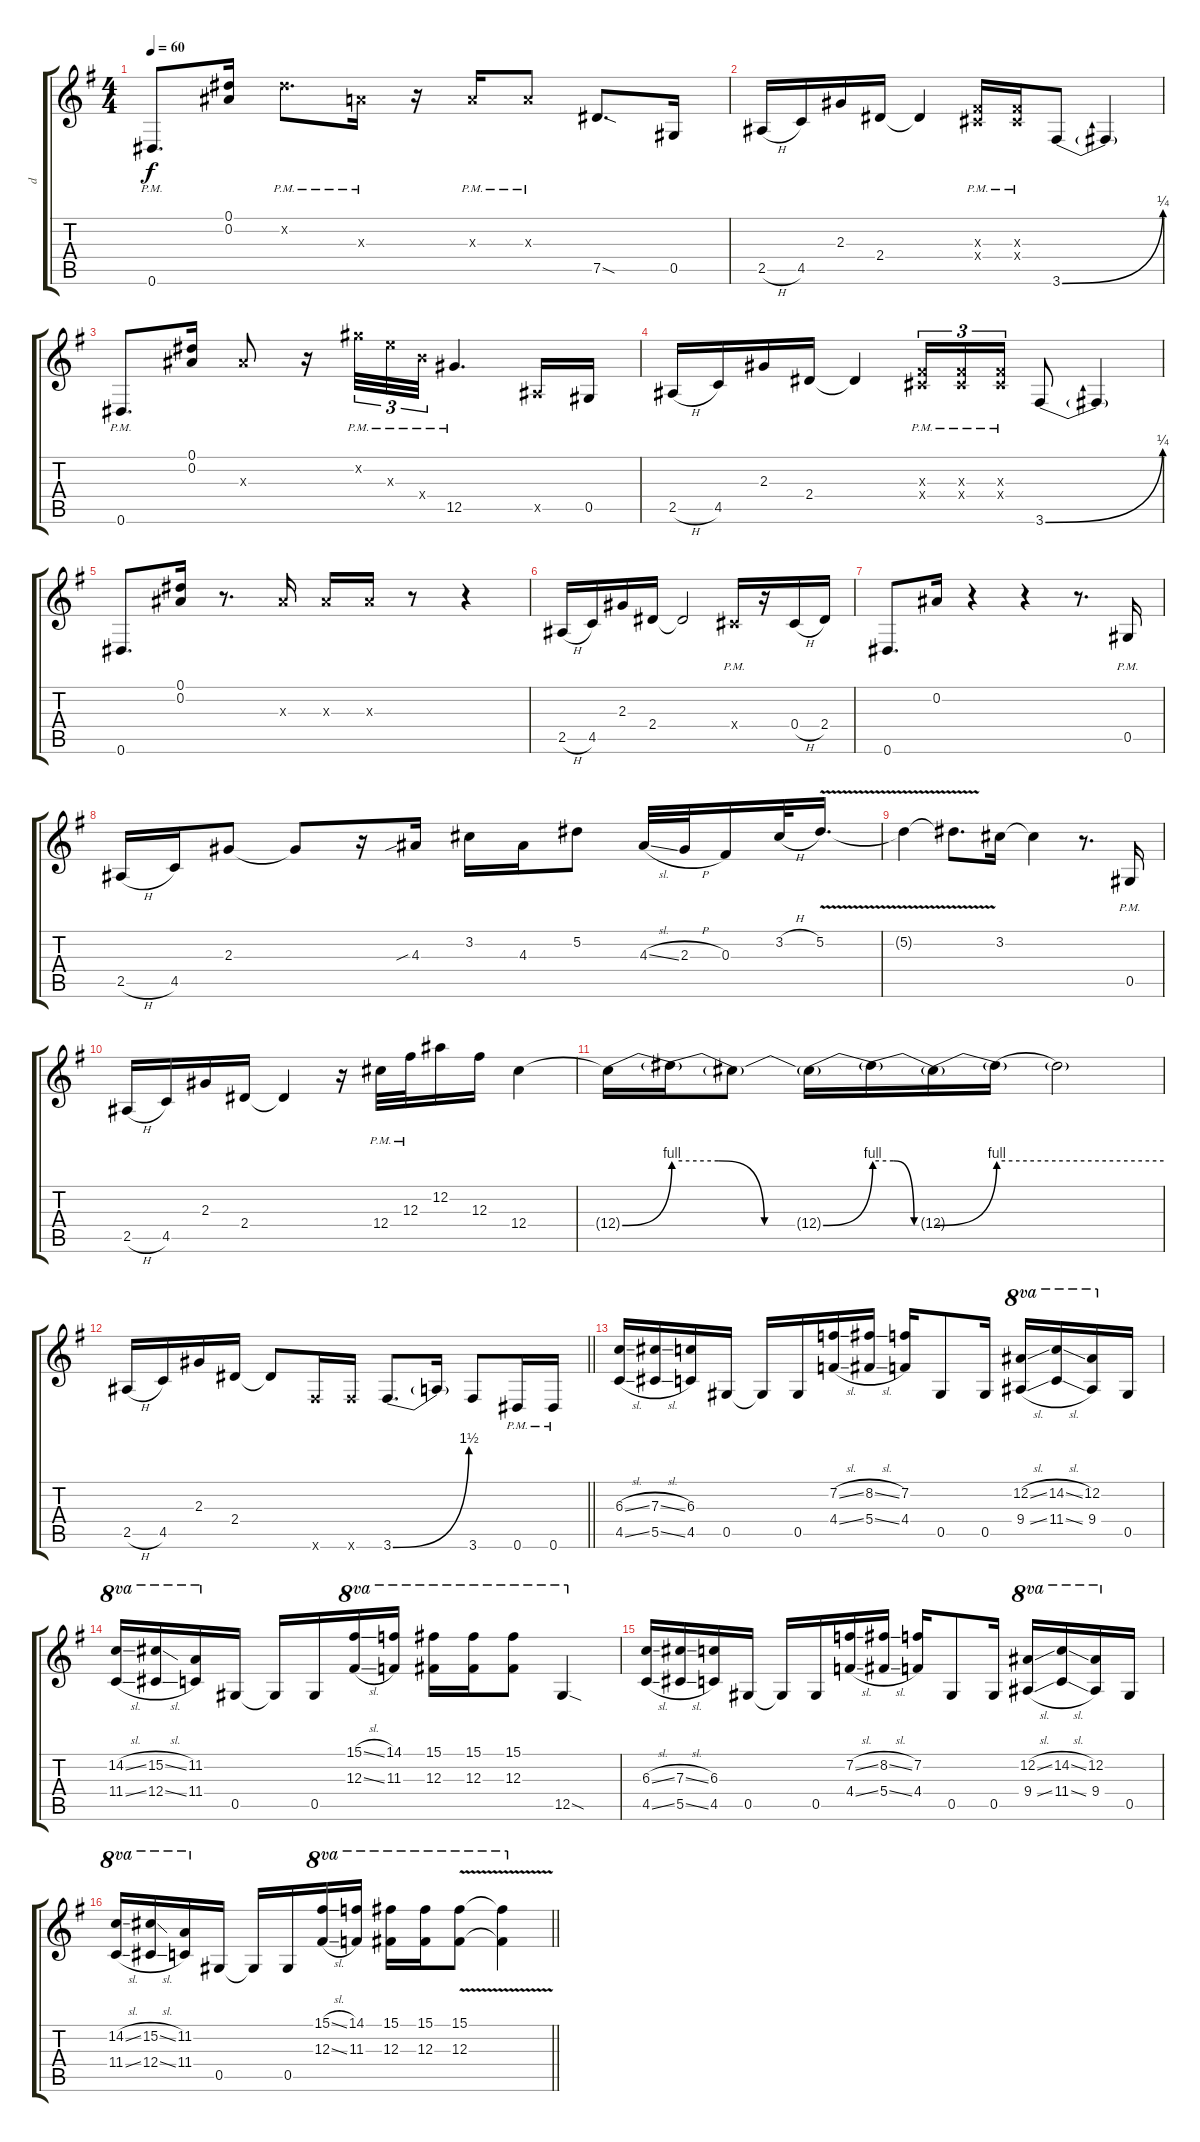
\track ("d" "d") {instrument distortionguitar}
\staff {score tabs}
\tuning (Eb4 Bb3 Gb3 Db3 Ab2 Eb2) {hide}
\ts (4 4)
\tempo 60
\clef g2
\ks g
0.6{pm}.8{d dy f instrument distortionguitar} (0.1 0.2).16 5.2{pm x}.8{d} 3.3{pm x}.16 r.16 3.3{pm x}.16 3.3{pm x}.8 7.5{sod}.8{d} 0.5.16 |
2.5{h}.16 4.5.16 2.3.16 2.4.16 2.4{t}.4 (0.3{pm x} 0.4{pm x}).16 (0.3{pm x} 0.4{pm x}).16 3.6{be (bend 0 0 60 1)}.8 3.6{t}.4 |
0.6{pm}.8{d} (0.1 0.2).16 4.3{x}.8 r.16 10.2{pm x}.32{tu (3 2)} 10.3{pm x}.32{tu (3 2)} 10.4{pm x}.32{tu (3 2)} 12.5{pm}.4{d} 2.5{x}.16 0.5.16 |
2.5{h}.16 4.5.16 2.3.16 2.4.16 2.4{t}.4 (0.3{pm x} 0.4{pm x}).16{tu (3 2)} (0.3{pm x} 0.4{pm x}).16{tu (3 2)} (0.3{pm x} 0.4{pm x}).16{tu (3 2)} 3.6{be (bend 0 0 60 1)}.8 3.6{t}.4 |
0.6.8{d} (0.1 0.2).16 r.8{d} 4.3{x}.16 4.3{x}.16 4.3{x}.16 r.8 r.4 |
2.5{h}.16 4.5.16 2.3.16 2.4.16 2.4{t}.2 0.4{pm x}.16 r.16 0.4{h}.16 2.4.16 |
0.6.8{d} 0.2.16 r.4 r.4 r.8{d} 0.5{pm}.16 |
2.5{h}.16 4.5.16 2.3.8 2.3{t}.8 r.16 4.3{sib}.16 3.2.16 4.3.16 5.2.8 4.3{sl}.32 2.3{h}.32 0.3.16 3.2{h}.32 5.2{v}.16{d} |
5.2{v t}.4 5.2{v t}.8{d} 3.2.16 3.2{t}.4 r.8{d} 0.5{pm}.16 |
2.5{h}.16 4.5.16 2.3.16 2.4.16 2.4{t}.4 r.16 12.4{pm}.32 12.3{pm}.32 12.2.16 12.3.16 12.4.4 |
12.4{be (bend 0 0 60 4) t}.16 12.4{be (custom 0 4 20 4 40 0 60 0) t}.16 12.4{t}.8 12.4{be (bend 0 0 60 4) t}.16 12.4{be (custom 0 4 20 4 40 0 60 0) t}.16 12.4{be (bend 0 0 60 4) t}.16 12.4{be (hold 0 4 60 4) t}.16 12.4{t}.2 |
\barLineRight lightlight
2.5{h}.16 4.5.16 2.3.16 2.4.16 2.4{t}.8 3.6{x}.16 3.6{x}.16 3.6{be (bend 0 0 60 6)}.8{d} 3.6{t}.16 3.6.8 0.6{pm}.16 0.6{pm}.16 |
(6.3{sl} 4.5{sl}).16 (7.3{sl} 5.5{sl}).16 (6.3 4.5).16 0.5.16 0.5{t}.16 0.5.16 (7.2{sl} 4.4{sl}).16 (8.2{sl} 5.4{sl}).16 (7.2 4.4).16 0.5.8 0.5.16 (12.2{sl} 9.4{sl}).16{ot 8va} (14.2{sl} 11.4{sl}).16{ot 8va} (12.2 9.4).16{ot 8va} 0.5.16 |
(14.2{sl} 11.4{sl}).16{ot 8va} (15.2{sl} 12.4{sl}).16{ot 8va} (11.2 11.4).16{ot 8va} 0.5.16 0.5{t}.16 0.5.16 (15.1{sl} 12.3{sl}).16{ot 8va} (14.1 11.3).16{ot 8va} (15.1 12.3).16{ot 8va} (15.1 12.3).16{ot 8va} (15.1 12.3).8{ot 8va} 12.5{sod}.4{ot 8va} |
(6.3{sl} 4.5{sl}).16 (7.3{sl} 5.5{sl}).16 (6.3 4.5).16 0.5.16 0.5{t}.16 0.5.16 (7.2{sl} 4.4{sl}).16 (8.2{sl} 5.4{sl}).16 (7.2 4.4).16 0.5.8 0.5.16 (12.2{sl} 9.4{sl}).16{ot 8va} (14.2{sl} 11.4{sl}).16{ot 8va} (12.2 9.4).16{ot 8va} 0.5.16 |
\barLineRight lightlight
(14.2{sl} 11.4{sl}).16{ot 8va} (15.2{sl} 12.4{sl}).16{ot 8va} (11.2 11.4).16{ot 8va} 0.5.16 0.5{t}.16 0.5.16 (15.1{sl} 12.3{sl}).16{ot 8va} (14.1 11.3).16{ot 8va} (15.1 12.3).16{ot 8va} (15.1 12.3).16{ot 8va} (15.1{v} 12.3{v}).8{ot 8va} (15.1{v t} 12.3{v t}).4{ot 8va}
